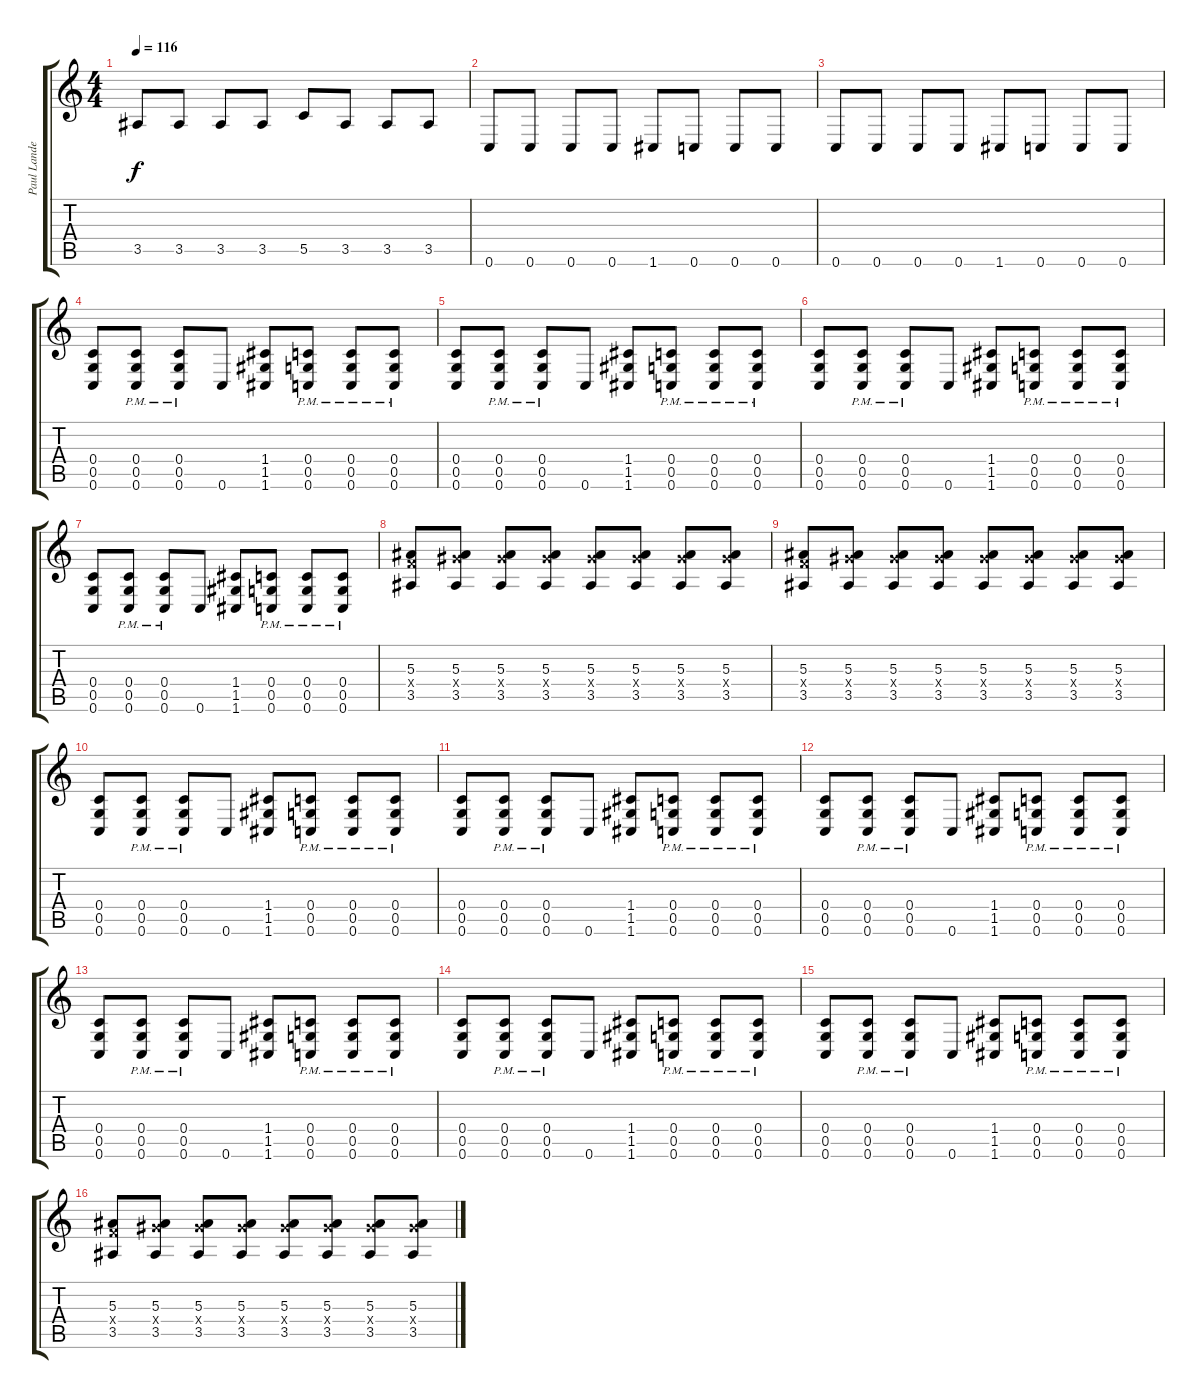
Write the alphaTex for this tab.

\track ("Paul Landers" "Paul Lande") {instrument distortionguitar}
\staff {score tabs}
\tuning (D4 A3 F3 C3 G2 C2) {hide}
\ts (4 4)
\tempo 116
\clef g2
\ks c
3.5.8{dy f} 3.5.8 3.5.8 3.5.8 5.5.8 3.5.8 3.5.8 3.5.8 |
0.6.8 0.6.8 0.6.8 0.6.8 1.6.8 0.6.8 0.6.8 0.6.8 |
0.6.8 0.6.8 0.6.8 0.6.8 1.6.8 0.6.8 0.6.8 0.6.8 |
(0.4 0.5 0.6).8 (0.4{pm} 0.5{pm} 0.6{pm}).8 (0.4{pm} 0.5{pm} 0.6{pm}).8 0.6.8 (1.4 1.5 1.6).8 (0.4{pm} 0.5{pm} 0.6{pm}).8 (0.4{pm} 0.5{pm} 0.6{pm}).8 (0.4 0.5 0.6{pm}).8 |
(0.4 0.5 0.6).8 (0.4{pm} 0.5{pm} 0.6{pm}).8 (0.4{pm} 0.5{pm} 0.6{pm}).8 0.6.8 (1.4 1.5 1.6).8 (0.4{pm} 0.5{pm} 0.6{pm}).8 (0.4{pm} 0.5{pm} 0.6{pm}).8 (0.4 0.5 0.6{pm}).8 |
(0.4 0.5 0.6).8 (0.4{pm} 0.5{pm} 0.6{pm}).8 (0.4{pm} 0.5{pm} 0.6{pm}).8 0.6.8 (1.4 1.5 1.6).8 (0.4{pm} 0.5{pm} 0.6{pm}).8 (0.4{pm} 0.5{pm} 0.6{pm}).8 (0.4 0.5 0.6{pm}).8 |
(0.4 0.5 0.6).8 (0.4{pm} 0.5{pm} 0.6{pm}).8 (0.4{pm} 0.5{pm} 0.6{pm}).8 0.6.8 (1.4 1.5 1.6).8 (0.4{pm} 0.5{pm} 0.6{pm}).8 (0.4{pm} 0.5{pm} 0.6{pm}).8 (0.4 0.5 0.6{pm}).8 |
(5.3 5.4{x} 3.5).8 (5.3 8.4{x} 3.5).8 (5.3 8.4{x} 3.5).8 (5.3 8.4{x} 3.5).8 (5.3 8.4{x} 3.5).8 (5.3 8.4{x} 3.5).8 (5.3 8.4{x} 3.5).8 (5.3 8.4{x} 3.5).8 |
(5.3 5.4{x} 3.5).8 (5.3 8.4{x} 3.5).8 (5.3 8.4{x} 3.5).8 (5.3 8.4{x} 3.5).8 (5.3 8.4{x} 3.5).8 (5.3 8.4{x} 3.5).8 (5.3 8.4{x} 3.5).8 (5.3 8.4{x} 3.5).8 |
(0.4 0.5 0.6).8 (0.4{pm} 0.5{pm} 0.6{pm}).8 (0.4{pm} 0.5{pm} 0.6{pm}).8 0.6.8 (1.4 1.5 1.6).8 (0.4{pm} 0.5{pm} 0.6{pm}).8 (0.4{pm} 0.5{pm} 0.6{pm}).8 (0.4 0.5 0.6{pm}).8 |
(0.4 0.5 0.6).8 (0.4{pm} 0.5{pm} 0.6{pm}).8 (0.4{pm} 0.5{pm} 0.6{pm}).8 0.6.8 (1.4 1.5 1.6).8 (0.4{pm} 0.5{pm} 0.6{pm}).8 (0.4{pm} 0.5{pm} 0.6{pm}).8 (0.4 0.5 0.6{pm}).8 |
(0.4 0.5 0.6).8 (0.4{pm} 0.5{pm} 0.6{pm}).8 (0.4{pm} 0.5{pm} 0.6{pm}).8 0.6.8 (1.4 1.5 1.6).8 (0.4{pm} 0.5{pm} 0.6{pm}).8 (0.4{pm} 0.5{pm} 0.6{pm}).8 (0.4 0.5 0.6{pm}).8 |
(0.4 0.5 0.6).8 (0.4{pm} 0.5{pm} 0.6{pm}).8 (0.4{pm} 0.5{pm} 0.6{pm}).8 0.6.8 (1.4 1.5 1.6).8 (0.4{pm} 0.5{pm} 0.6{pm}).8 (0.4{pm} 0.5{pm} 0.6{pm}).8 (0.4 0.5 0.6{pm}).8 |
(0.4 0.5 0.6).8 (0.4{pm} 0.5{pm} 0.6{pm}).8 (0.4{pm} 0.5{pm} 0.6{pm}).8 0.6.8 (1.4 1.5 1.6).8 (0.4{pm} 0.5{pm} 0.6{pm}).8 (0.4{pm} 0.5{pm} 0.6{pm}).8 (0.4 0.5 0.6{pm}).8 |
(0.4 0.5 0.6).8 (0.4{pm} 0.5{pm} 0.6{pm}).8 (0.4{pm} 0.5{pm} 0.6{pm}).8 0.6.8 (1.4 1.5 1.6).8 (0.4{pm} 0.5{pm} 0.6{pm}).8 (0.4{pm} 0.5{pm} 0.6{pm}).8 (0.4 0.5 0.6{pm}).8 |
(5.3 5.4{x} 3.5).8 (5.3 8.4{x} 3.5).8 (5.3 8.4{x} 3.5).8 (5.3 8.4{x} 3.5).8 (5.3 8.4{x} 3.5).8 (5.3 8.4{x} 3.5).8 (5.3 8.4{x} 3.5).8 (5.3 8.4{x} 3.5).8
